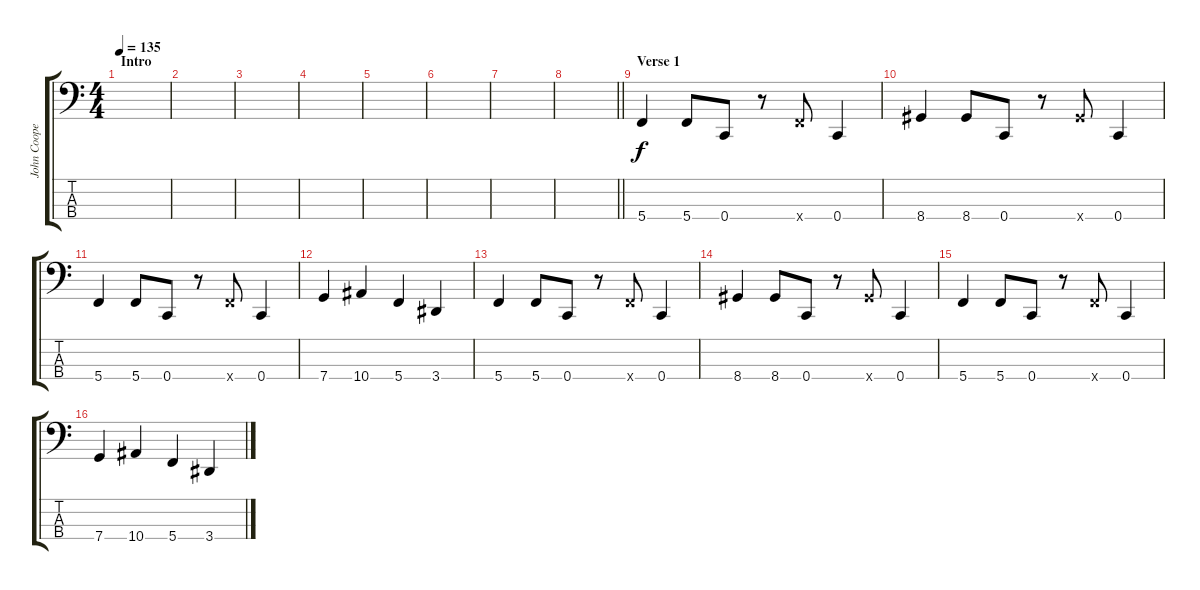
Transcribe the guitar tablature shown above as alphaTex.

\track ("John Cooper (4-String)" "John Coope") {instrument electricbassfinger}
\staff {score tabs}
\tuning (F2 C2 G1 C1) {hide}
\ts (4 4)
\section ("" "Intro")
\tempo 135
\clef f4
\ks c
|
|
|
|
|
|
|
\barLineRight lightlight
|
\section ("" "Verse 1")
5.4.4 5.4.8 0.4.8 r.8 5.4{x}.8 0.4.4 |
8.4.4 8.4.8 0.4.8 r.8 8.4{x}.8 0.4.4 |
5.4.4 5.4.8 0.4.8 r.8 5.4{x}.8 0.4.4 |
7.4.4 10.4.4 5.4.4 3.4.4 |
5.4.4 5.4.8 0.4.8 r.8 5.4{x}.8 0.4.4 |
8.4.4 8.4.8 0.4.8 r.8 8.4{x}.8 0.4.4 |
5.4.4 5.4.8 0.4.8 r.8 5.4{x}.8 0.4.4 |
7.4.4 10.4.4 5.4.4 3.4.4
